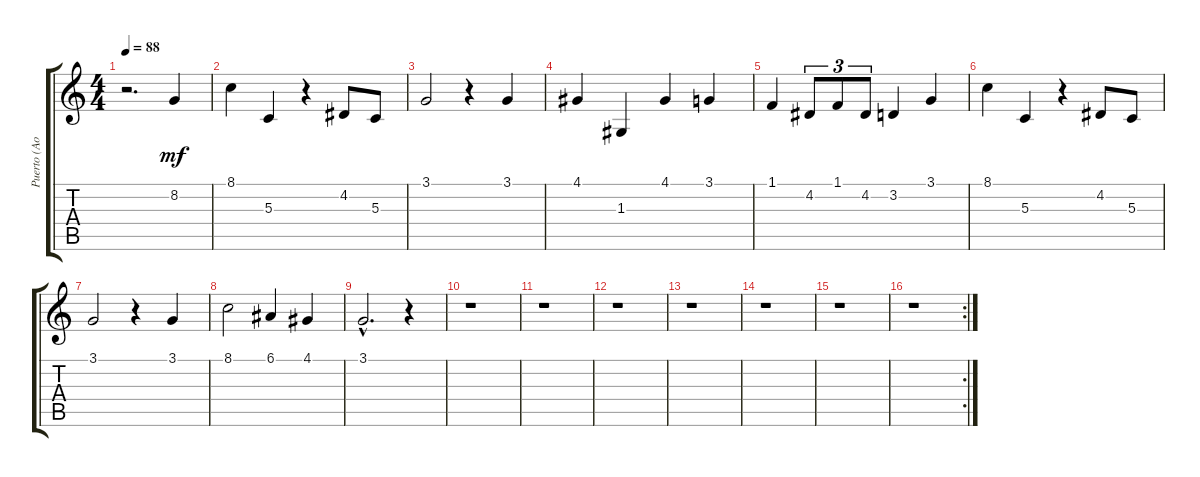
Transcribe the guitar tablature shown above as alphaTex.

\track ("Puerto (Aoshi)" "Puerto (Ao") {instrument choiraahs}
\staff {score tabs}
\tuning (E4 B3 G3 D3 A2 E2) {hide}
\ts (4 4)
\tempo 88
\clef g2
\ks c
r.2{d dy mf} 8.2.4{volume 14} |
8.1.4 5.3.4 r.4 4.2.8 5.3.8 |
3.1.2 r.4 3.1.4 |
4.1.4 1.3.4 4.1.4 3.1.4 |
1.1.4 4.2.8{tu (3 2)} 1.1.8{tu (3 2)} 4.2.8{tu (3 2)} 3.2.4 3.1.4 |
8.1.4 5.3.4 r.4 4.2.8 5.3.8 |
3.1.2 r.4 3.1.4 |
8.1.2 6.1.4 4.1.4 |
3.1{hac}.2{d} r.4 |
r.1 |
r.1 |
r.1 |
r.1 |
r.1 |
r.1 |
\rc 2
r.1
